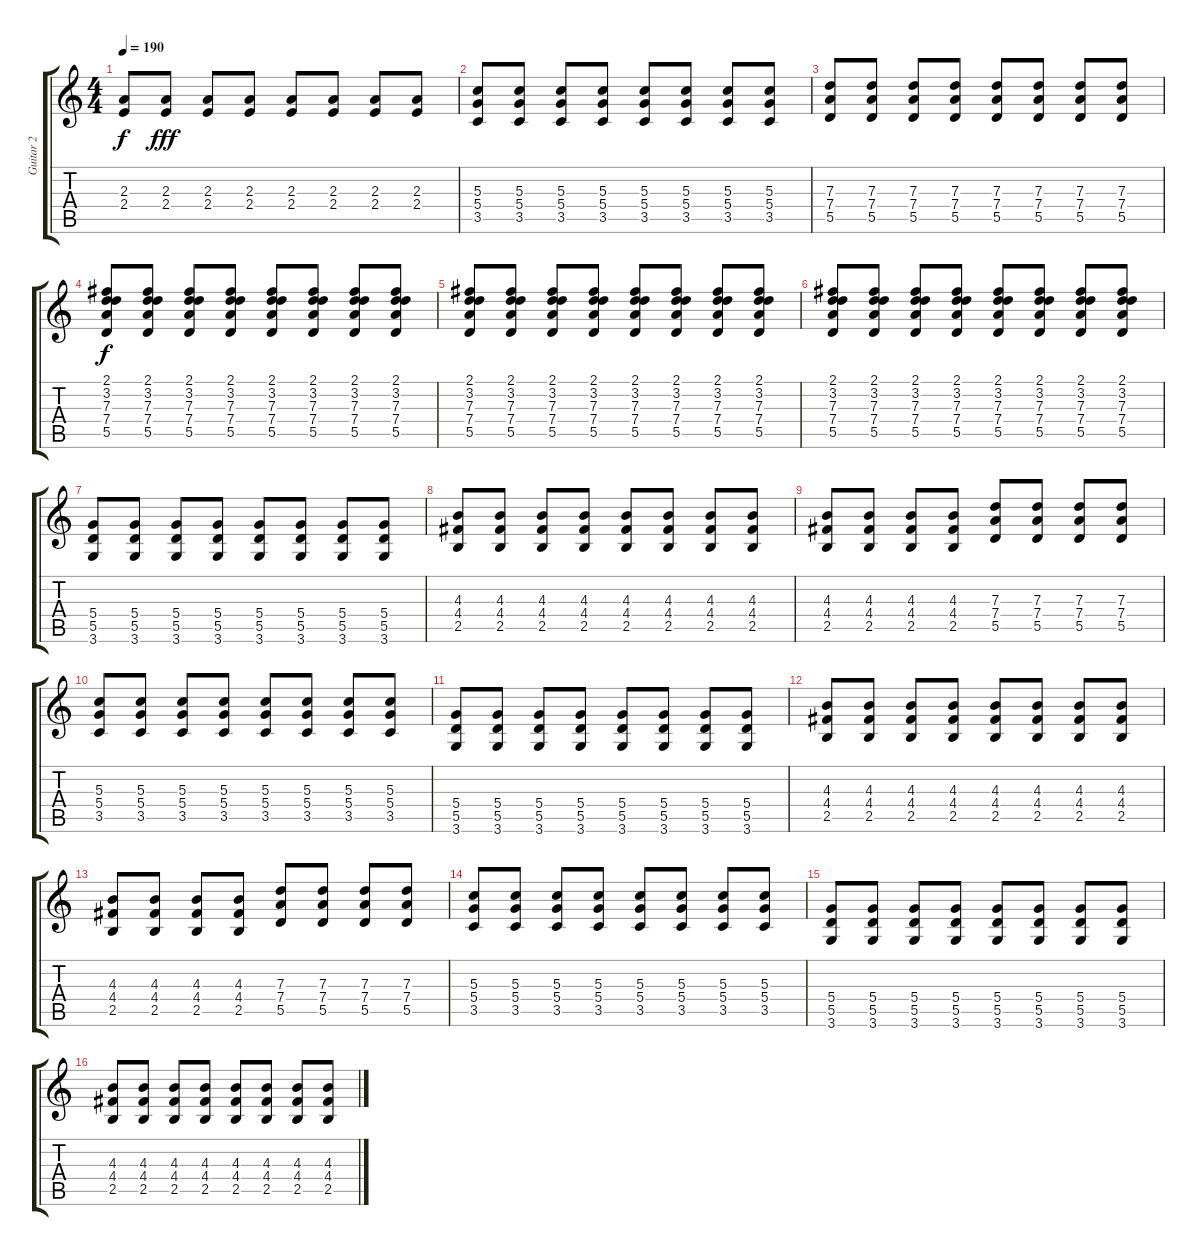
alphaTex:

\track ("Guitar 2" "Guitar 2") {instrument overdrivenguitar}
\staff {score tabs}
\tuning (E4 B3 G3 D3 A2 E2) {hide}
\ts (4 4)
\tempo 190
\clef g2
\ks c
(2.3 2.4).8{dy f} (2.3 2.4).8{dy fff} (2.3 2.4).8 (2.3 2.4).8 (2.3 2.4).8 (2.3 2.4).8 (2.3 2.4).8 (2.3 2.4).8 |
(5.3 5.4 3.5).8 (5.3 5.4 3.5).8 (5.3 5.4 3.5).8 (5.3 5.4 3.5).8 (5.3 5.4 3.5).8 (5.3 5.4 3.5).8 (5.3 5.4 3.5).8 (5.3 5.4 3.5).8 |
(7.3 7.4 5.5).8 (7.3 7.4 5.5).8 (7.3 7.4 5.5).8 (7.3 7.4 5.5).8 (7.3 7.4 5.5).8 (7.3 7.4 5.5).8 (7.3 7.4 5.5).8 (7.3 7.4 5.5).8 |
(2.1 3.2 7.3 7.4 5.5).8{dy f} (2.1 3.2 7.3 7.4 5.5).8 (2.1 3.2 7.3 7.4 5.5).8 (2.1 3.2 7.3 7.4 5.5).8 (2.1 3.2 7.3 7.4 5.5).8 (2.1 3.2 7.3 7.4 5.5).8 (2.1 3.2 7.3 7.4 5.5).8 (2.1 3.2 7.3 7.4 5.5).8 |
(2.1 3.2 7.3 7.4 5.5).8 (2.1 3.2 7.3 7.4 5.5).8 (2.1 3.2 7.3 7.4 5.5).8 (2.1 3.2 7.3 7.4 5.5).8 (2.1 3.2 7.3 7.4 5.5).8 (2.1 3.2 7.3 7.4 5.5).8 (2.1 3.2 7.3 7.4 5.5).8 (2.1 3.2 7.3 7.4 5.5).8 |
(2.1 3.2 7.3 7.4 5.5).8 (2.1 3.2 7.3 7.4 5.5).8 (2.1 3.2 7.3 7.4 5.5).8 (2.1 3.2 7.3 7.4 5.5).8 (2.1 3.2 7.3 7.4 5.5).8 (2.1 3.2 7.3 7.4 5.5).8 (2.1 3.2 7.3 7.4 5.5).8 (2.1 3.2 7.3 7.4 5.5).8 |
(5.4 5.5 3.6).8 (5.4 5.5 3.6).8 (5.4 5.5 3.6).8 (5.4 5.5 3.6).8 (5.4 5.5 3.6).8 (5.4 5.5 3.6).8 (5.4 5.5 3.6).8 (5.4 5.5 3.6).8 |
(4.3 4.4 2.5).8 (4.3 4.4 2.5).8 (4.3 4.4 2.5).8 (4.3 4.4 2.5).8 (4.3 4.4 2.5).8 (4.3 4.4 2.5).8 (4.3 4.4 2.5).8 (4.3 4.4 2.5).8 |
(4.3 4.4 2.5).8 (4.3 4.4 2.5).8 (4.3 4.4 2.5).8 (4.3 4.4 2.5).8 (7.3 7.4 5.5).8 (7.3 7.4 5.5).8 (7.3 7.4 5.5).8 (7.3 7.4 5.5).8 |
(5.3 5.4 3.5).8 (5.3 5.4 3.5).8 (5.3 5.4 3.5).8 (5.3 5.4 3.5).8 (5.3 5.4 3.5).8 (5.3 5.4 3.5).8 (5.3 5.4 3.5).8 (5.3 5.4 3.5).8 |
(5.4 5.5 3.6).8 (5.4 5.5 3.6).8 (5.4 5.5 3.6).8 (5.4 5.5 3.6).8 (5.4 5.5 3.6).8 (5.4 5.5 3.6).8 (5.4 5.5 3.6).8 (5.4 5.5 3.6).8 |
(4.3 4.4 2.5).8 (4.3 4.4 2.5).8 (4.3 4.4 2.5).8 (4.3 4.4 2.5).8 (4.3 4.4 2.5).8 (4.3 4.4 2.5).8 (4.3 4.4 2.5).8 (4.3 4.4 2.5).8 |
(4.3 4.4 2.5).8 (4.3 4.4 2.5).8 (4.3 4.4 2.5).8 (4.3 4.4 2.5).8 (7.3 7.4 5.5).8 (7.3 7.4 5.5).8 (7.3 7.4 5.5).8 (7.3 7.4 5.5).8 |
(5.3 5.4 3.5).8 (5.3 5.4 3.5).8 (5.3 5.4 3.5).8 (5.3 5.4 3.5).8 (5.3 5.4 3.5).8 (5.3 5.4 3.5).8 (5.3 5.4 3.5).8 (5.3 5.4 3.5).8 |
(5.4 5.5 3.6).8 (5.4 5.5 3.6).8 (5.4 5.5 3.6).8 (5.4 5.5 3.6).8 (5.4 5.5 3.6).8 (5.4 5.5 3.6).8 (5.4 5.5 3.6).8 (5.4 5.5 3.6).8 |
(4.3 4.4 2.5).8 (4.3 4.4 2.5).8 (4.3 4.4 2.5).8 (4.3 4.4 2.5).8 (4.3 4.4 2.5).8 (4.3 4.4 2.5).8 (4.3 4.4 2.5).8 (4.3 4.4 2.5).8
